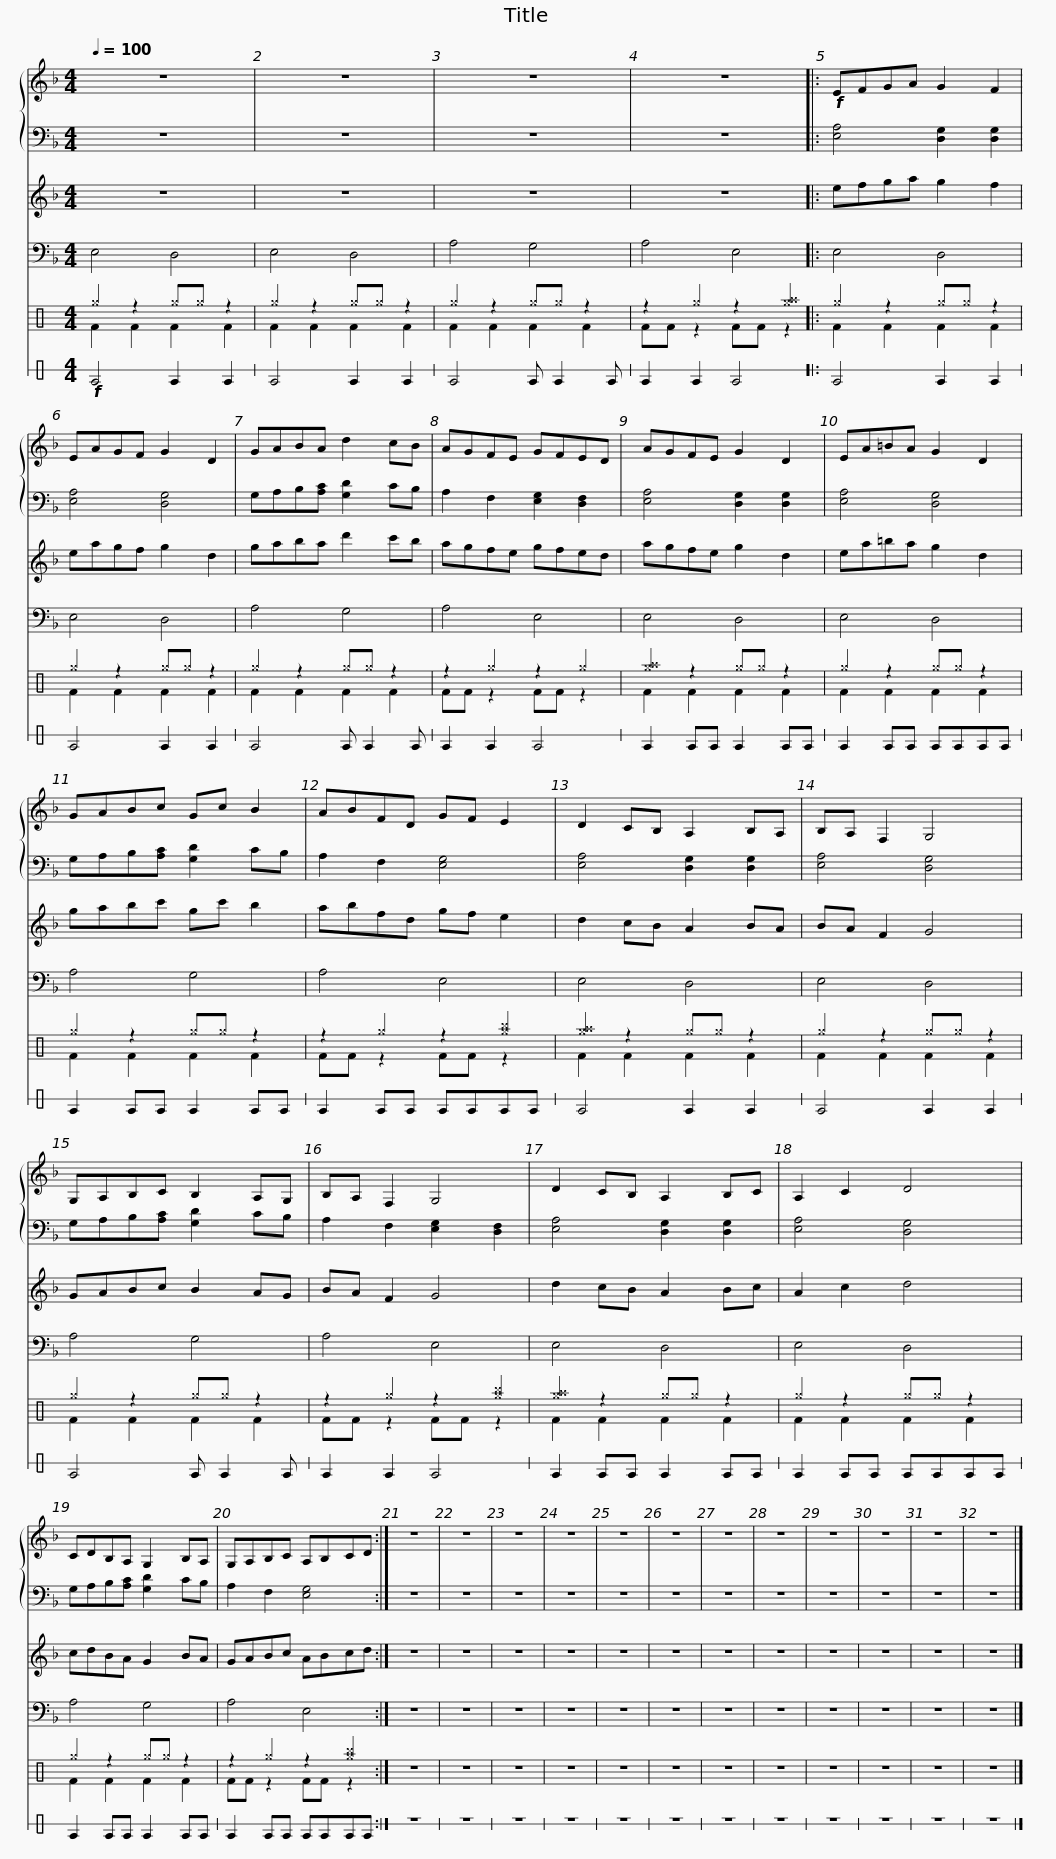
X:1
%%score { 1 | 2 } 3 4 ( 5 6 ) 7
L:1/8
Q:1/4=100
M:4/4
I:linebreak $
K:F
V:1 treble
V:2 bass
V:3 treble
V:4 bass
V:5 perc
K:none
V:6 perc
K:none
V:7 perc stafflines=1
K:none
V:1
 z8 | z8 | z8 | z8 |:!f! EFGA G2 F2 |$ %5
 EAGF G2 D2 | GABA d2 cB | AGFE GFED | AGFE G2 D2 |$ EA=BA G2 D2 | %10
 GABc Gc B2 | ABFD GF E2 | D2 CB, A,2 B,A, |$ B,A, F,2 G,4 | G,A,B,C B,2 A,G, | %15
 B,A, F,2 G,4 | D2 CB, A,2 B,C | A,2 C2 D4 |$ CDB,A, G,2 B,A, | G,A,B,C A,B,CD :| %20
 z8 | z8 | z8 | z8 | z8 | %25
 z8 | z8 | z8 |$ z8 | z8 | %30
 z8 | z8 |] %32
V:2
 z8 | z8 | z8 | z8 |: [E,A,]4 [D,G,]2 [D,G,]2 |$ %5
 [E,A,]4 [D,G,]4 | G,A,B,[A,C] [G,D]2 CB, | A,2 F,2 [E,G,]2 [D,F,]2 | [E,A,]4 [D,G,]2 [D,G,]2 |$ [E,A,]4 [D,G,]4 | %10
 G,A,B,[A,C] [G,D]2 CB, | A,2 F,2 [E,G,]4 | [E,A,]4 [D,G,]2 [D,G,]2 |$ [E,A,]4 [D,G,]4 | G,A,B,[A,C] [G,D]2 CB, | %15
 A,2 F,2 [E,G,]2 [D,F,]2 | [E,A,]4 [D,G,]2 [D,G,]2 | [E,A,]4 [D,G,]4 |$ G,A,B,[A,C] [G,D]2 CB, | A,2 F,2 [E,G,]4 :| %20
 z8 | z8 | z8 | z8 | z8 | %25
 z8 | z8 | z8 |$ z8 | z8 | %30
 z8 | z8 |] %32
V:3
 z8 | z8 | z8 | z8 |: efga g2 f2 |$ %5
 eagf g2 d2 | gaba d'2 c'b | agfe gfed | agfe g2 d2 |$ ea=ba g2 d2 | %10
 gabc' gc' b2 | abfd gf e2 | d2 cB A2 BA |$ BA F2 G4 | GABc B2 AG | %15
 BA F2 G4 | d2 cB A2 Bc | A2 c2 d4 |$ cdBA G2 BA | GABc ABcd :| %20
 z8 | z8 | z8 | z8 | z8 | %25
 z8 | z8 | z8 |$ z8 | z8 | %30
 z8 | z8 |] %32
V:4
 E,4 D,4 | E,4 D,4 | A,4 G,4 | A,4 E,4 |: E,4 D,4 |$ %5
 E,4 D,4 | A,4 G,4 | A,4 E,4 | E,4 D,4 |$ E,4 D,4 | %10
 A,4 G,4 | A,4 E,4 | E,4 D,4 |$ E,4 D,4 | A,4 G,4 | %15
 A,4 E,4 | E,4 D,4 | E,4 D,4 |$ A,4 G,4 | A,4 E,4 :| %20
 z8 | z8 | z8 | z8 | z8 | %25
 z8 | z8 | z8 |$ z8 | z8 | %30
 z8 | z8 |] %32
V:5
[K:C] ^g2 z2 ^g^g z2 | ^g2 z2 ^g^g z2 | ^g2 z2 ^g^g z2 | z2 ^g2 z2 [^g^a]2 |: ^g2 z2 ^g^g z2 |$ %5
 ^g2 z2 ^g^g z2 | ^g2 z2 ^g^g z2 | z2 ^g2 z2 ^g2 | [^g^a]2 z2 ^g^g z2 |$ ^g2 z2 ^g^g z2 | %10
 ^g2 z2 ^g^g z2 | z2 ^g2 z2 [^g^b]2 | [^g^a]2 z2 ^g^g z2 |$ ^g2 z2 ^g^g z2 | ^g2 z2 ^g^g z2 | %15
 z2 ^g2 z2 [^g^b]2 | [^g^a]2 z2 ^g^g z2 | ^g2 z2 ^g^g z2 |$ ^g2 z2 ^g^g z2 | z2 ^g2 z2 [^g^b]2 :| %20
 z8 | z8 | z8 | z8 | z8 | %25
 z8 | z8 | z8 |$ z8 | z8 | %30
 z8 | z8 |] %32
V:6
[K:C] F2 F2 F2 F2 | F2 F2 F2 F2 | F2 F2 F2 F2 | FF z2 FF z2 |: F2 F2 F2 F2 |$ %5
 F2 F2 F2 F2 | F2 F2 F2 F2 | FF z2 FF z2 | F2 F2 F2 F2 |$ F2 F2 F2 F2 | %10
 F2 F2 F2 F2 | FF z2 FF z2 | F2 F2 F2 F2 |$ F2 F2 F2 F2 | F2 F2 F2 F2 | %15
 FF z2 FF z2 | F2 F2 F2 F2 | F2 F2 F2 F2 |$ F2 F2 F2 F2 | FF z2 FF z2 :| %20
 x8 | x8 | x8 | x8 | x8 | %25
 x8 | x8 | x8 |$ x8 | x8 | %30
 x8 | x8 |] %32
V:7
[K:C]!f! E4 E2 E2 | E4 E2 E2 | E4 E E2 E | E2 E2 E4 |: E4 E2 E2 |$ %5
 E4 E2 E2 | E4 E E2 E | E2 E2 E4 | E2 EE E2 EE |$ E2 EE EEEE | %10
 E2 EE E2 EE | E2 EE EEEE | E4 E2 E2 |$ E4 E2 E2 | E4 E E2 E | %15
 E2 E2 E4 | E2 EE E2 EE | E2 EE EEEE |$ E2 EE E2 EE | E2 EE EEEE :| %20
 z8 | z8 | z8 | z8 | z8 | %25
 z8 | z8 | z8 |$ z8 | z8 | %30
 z8 | z8 |] %32
